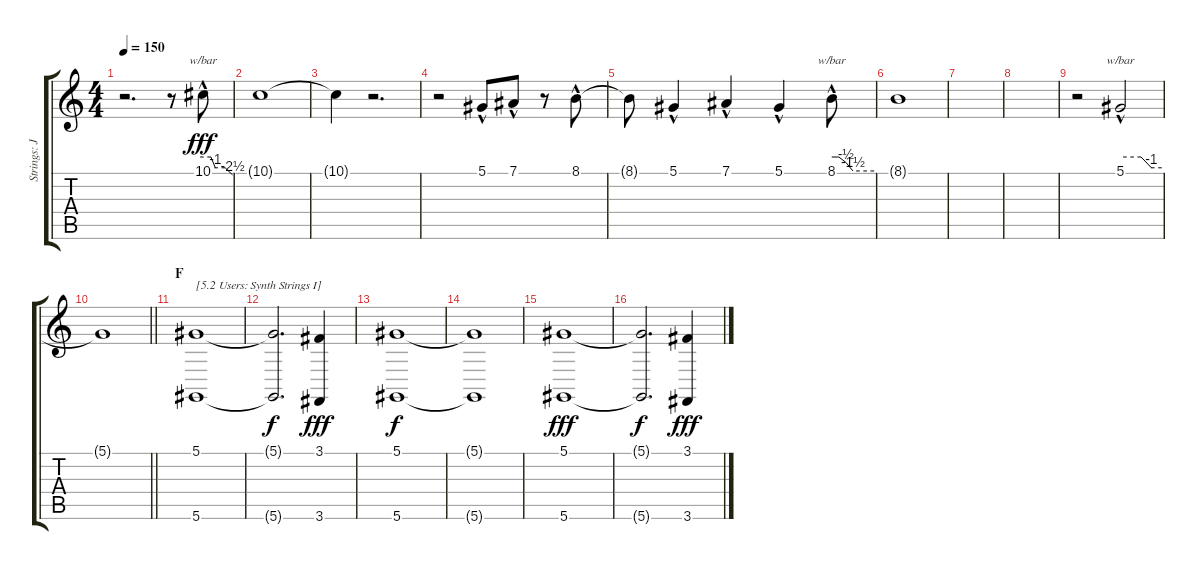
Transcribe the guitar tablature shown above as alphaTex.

\track ("Strings: Julie" "Strings: J") {instrument synthstrings1}
\staff {score tabs}
\tuning (Eb4 Bb3 Gb3 Db3 Ab2 Eb2) {hide}
\ts (4 4)
\tempo 150
\clef g2
\ks c
r.2{d dy fff} r.8 10.1{hac}.8{tbe (custom default 0 0 16 0 25 -4 45 -4 60 -10)} |
10.1{t}.1 |
10.1{t}.4 r.2{d} |
r.2 5.1{hac}.8 7.1{hac}.8 r.8 8.1{hac}.8 |
8.1{t}.8 5.1{hac}.4 7.1{hac}.4 5.1{hac}.4 8.1{hac}.8{tbe (custom default 0 0 10 0 20 -2 30 -6 60 -6)} |
8.1{t}.1 |
|
|
r.2 5.1{hac}.2{tbe (custom default 0 0 30 0 45 -4 60 -4)} |
\barLineRight lightlight
5.1{t}.1 |
\section ("" "F")
(5.1 5.6).1{txt "[5.2 Users: Synth Strings I]" volume 13 instrument synthstrings1} |
(5.1{t} 5.6{t}).2{d dy f} (3.1 3.6).4{dy fff} |
(5.1 5.6).1{dy f} |
(5.1{t} 5.6{t}).1 |
(5.1 5.6).1{dy fff} |
(5.1{t} 5.6{t}).2{d dy f} (3.1 3.6).4{dy fff}
